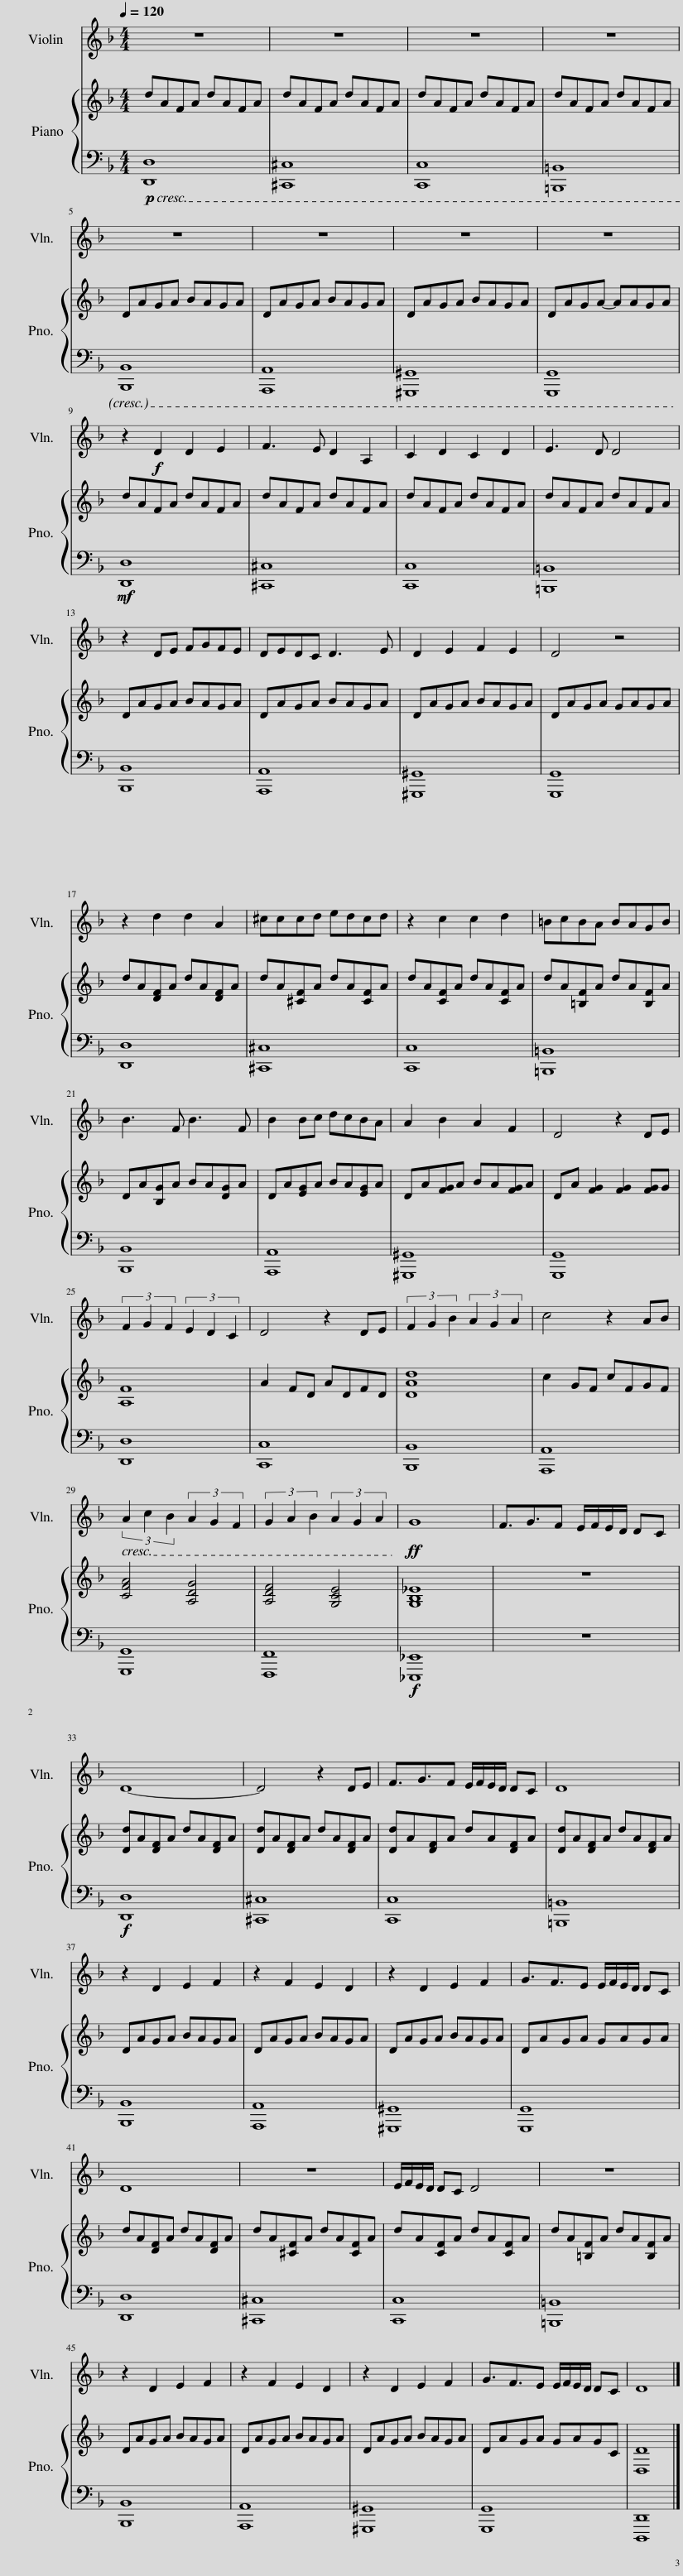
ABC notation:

X:1
%%score 1 { 2 | 3 }
L:1/8
Q:1/4=120
M:4/4
I:linebreak $
K:F
V:1 treble
V:2 treble
V:3 bass
V:1
 z8 | z8 | z8 | z8 |$ z8 | %5
 z8 | z8 | z8 |$ z2!f! D2 D2 E2 | F3 E D2 A,2 | %10
 C2 D2 C2 D2 | E3 D D4 |$ z2 DE FGFE | DEDC D3 E | D2 E2 F2 E2 | %15
 D4 z4 |$ z2 d2 d2 A2 | ^cccd edcd | z2 c2 c2 d2 | =BcBA BAGB |$ %20
 B3 F B3 F | B2 Bc dcBA | A2 B2 A2 F2 | D4 z2 DE |$ (3F2 G2 F2 (3E2 D2 C2 | %25
 D4 z2 DE | (3F2 G2 B2 (3A2 G2 A2 | c4 z2 AB |$ (3A2 c2 B2 (3A2 G2 F2 | (3G2 A2 B2 (3A2 G2 A2 | %30
!ff! G8 | F3/2G3/2F E/F/E/D/ DC |$ D8- | D4 z2 DE | F3/2G3/2F E/F/E/D/ DC | %35
 D8 |$ z2 D2 E2 F2 | z2 F2 E2 D2 | z2 D2 E2 F2 | G3/2F3/2E E/F/E/D/ DC |$ %40
 D8 | z8 | E/F/E/D/ DC D4 | z8 |$ z2 D2 E2 F2 | %45
 z2 F2 E2 D2 | z2 D2 E2 F2 | G3/2F3/2E E/F/E/D/ DC | D8 |] %49
V:2
 dAFA dAFA | dAFA dAFA | dAFA dAFA | dAFA dAFA |$ DAGA BAGA | %5
 DAGA BAGA | DAGA BAGA | DAGA- AAGA |$ dAFA dAFA | dAFA dAFA | %10
 dAFA dAFA | dAFA dAFA |$ DAGA BAGA | DAGA BAGA | DAGA BAGA | %15
 DAGA GAGA |$ dA[DF]A dA[DF]A | dA[^CF]A dA[CF]A | dA[CF]A dA[CF]A | dA[=B,F]A dA[B,F]A |$ %20
 DA[B,G]A BA[DG]A | DA[EG]A BA[EG]A | DA[FG]A BA[FG]A | DA [FG]2 [FG]2 [FG]G |$ [A,F]8 | %25
 A2 FD ADFD | [DAd]8 | c2 GF cFGF |$ [CFA]4 [A,DG]4 | [A,DF]4 [G,CE]4 | %30
 [G,B,_E]8 | z8 |$ [Dd]A[DF]A dA[DF]A | [Dd]A[DF]A dA[DF]A | [Dd]A[DF]A dA[DF]A | %35
 [Dd]A[DF]A dA[DF]A |$ DAGA BAGA | DAGA BAGA | DAGA BAGA | DAGA GAGA |$ %40
 dA[DF]A dA[DF]A | dA[^CF]A dA[CF]A | dA[CF]A dA[CF]A | dA[=B,F]A dA[B,F]A |$ DAGA BAGA | %45
 DAGA BAGA | DAGA BAGA | DAGA GAGC | [D,D]8 |] %49
V:3
!p! [D,,D,]8 | [^C,,^C,]8 | [C,,C,]8 | [=B,,,=B,,]8 |$ [B,,,B,,]8 | %5
 [A,,,A,,]8 | [^G,,,^G,,]8 | [G,,,G,,]8 |$!mf! [D,,D,]8 | [^C,,^C,]8 | %10
 [C,,C,]8 | [=B,,,=B,,]8 |$ [B,,,B,,]8 | [A,,,A,,]8 | [^G,,,^G,,]8 | %15
 [G,,,G,,]8 |$ [D,,D,]8 | [^C,,^C,]8 | [C,,C,]8 | [=B,,,=B,,]8 |$ %20
 [B,,,B,,]8 | [A,,,A,,]8 | [^G,,,^G,,]8 | [G,,,G,,]8 |$ [D,,D,]8 | %25
 [C,,C,]8 | [B,,,B,,]8 | [A,,,A,,]8 |$ [G,,,G,,]8 | [F,,,F,,]8 | %30
!f! [_E,,,_E,,]8 | z8 |$!f! [D,,D,]8 | [^C,,^C,]8 | [C,,C,]8 | %35
 [=B,,,=B,,]8 |$ [B,,,B,,]8 | [A,,,A,,]8 | [^G,,,^G,,]8 | [G,,,G,,]8 |$ %40
 [D,,D,]8 | [^C,,^C,]8 | [C,,C,]8 | [=B,,,=B,,]8 |$ [B,,,B,,]8 | %45
 [A,,,A,,]8 | [^G,,,^G,,]8 | [G,,,G,,]8 | [D,,,D,,]8 |] %49
